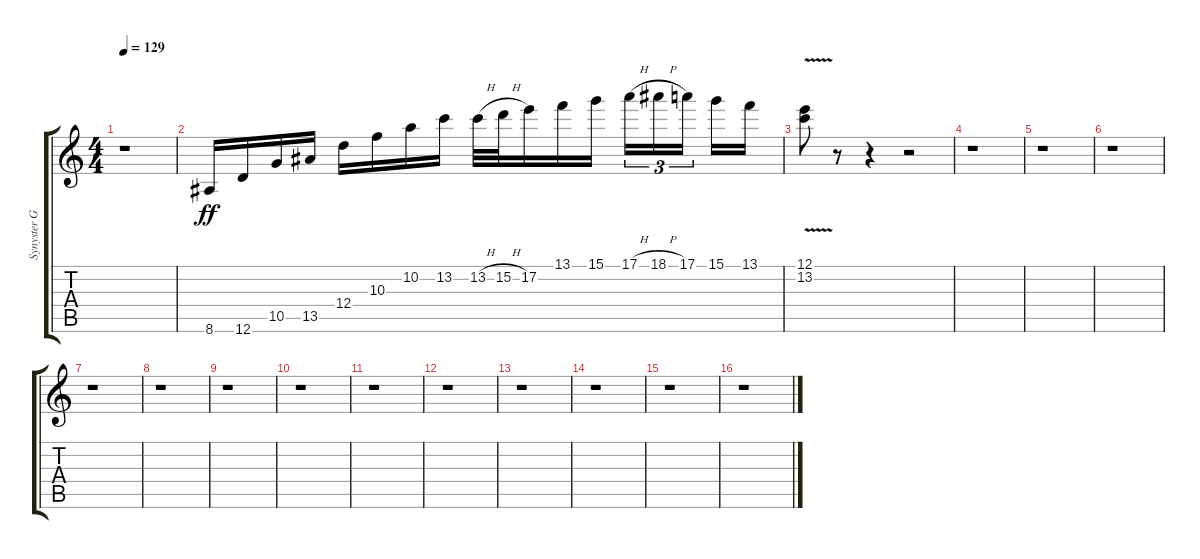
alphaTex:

\track ("Synyster Gates (Solo)" "Synyster G") {instrument distortionguitar}
\staff {score tabs}
\tuning (E4 B3 G3 D3 A2 D2) {hide}
\ts (4 4)
\tempo 129
\clef g2
\ks c
r.1{dy f} |
8.6.16{dy ff} 12.6.16 10.5.16 13.5.16 12.4.16 10.3.16 10.2.16 13.2.16 13.2{h}.32 15.2{h}.32 17.2.16 13.1.16 15.1.16 17.1{h}.16{tu (3 2)} 18.1{h}.16{tu (3 2)} 17.1.16{tu (3 2)} 15.1.16 13.1.16 |
(12.1{v} 13.2{v}).8 r.8 r.4 r.2 |
r.1 |
r.1 |
r.1 |
r.1 |
r.1 |
r.1 |
r.1 |
r.1 |
r.1 |
r.1 |
r.1 |
r.1 |
r.1
